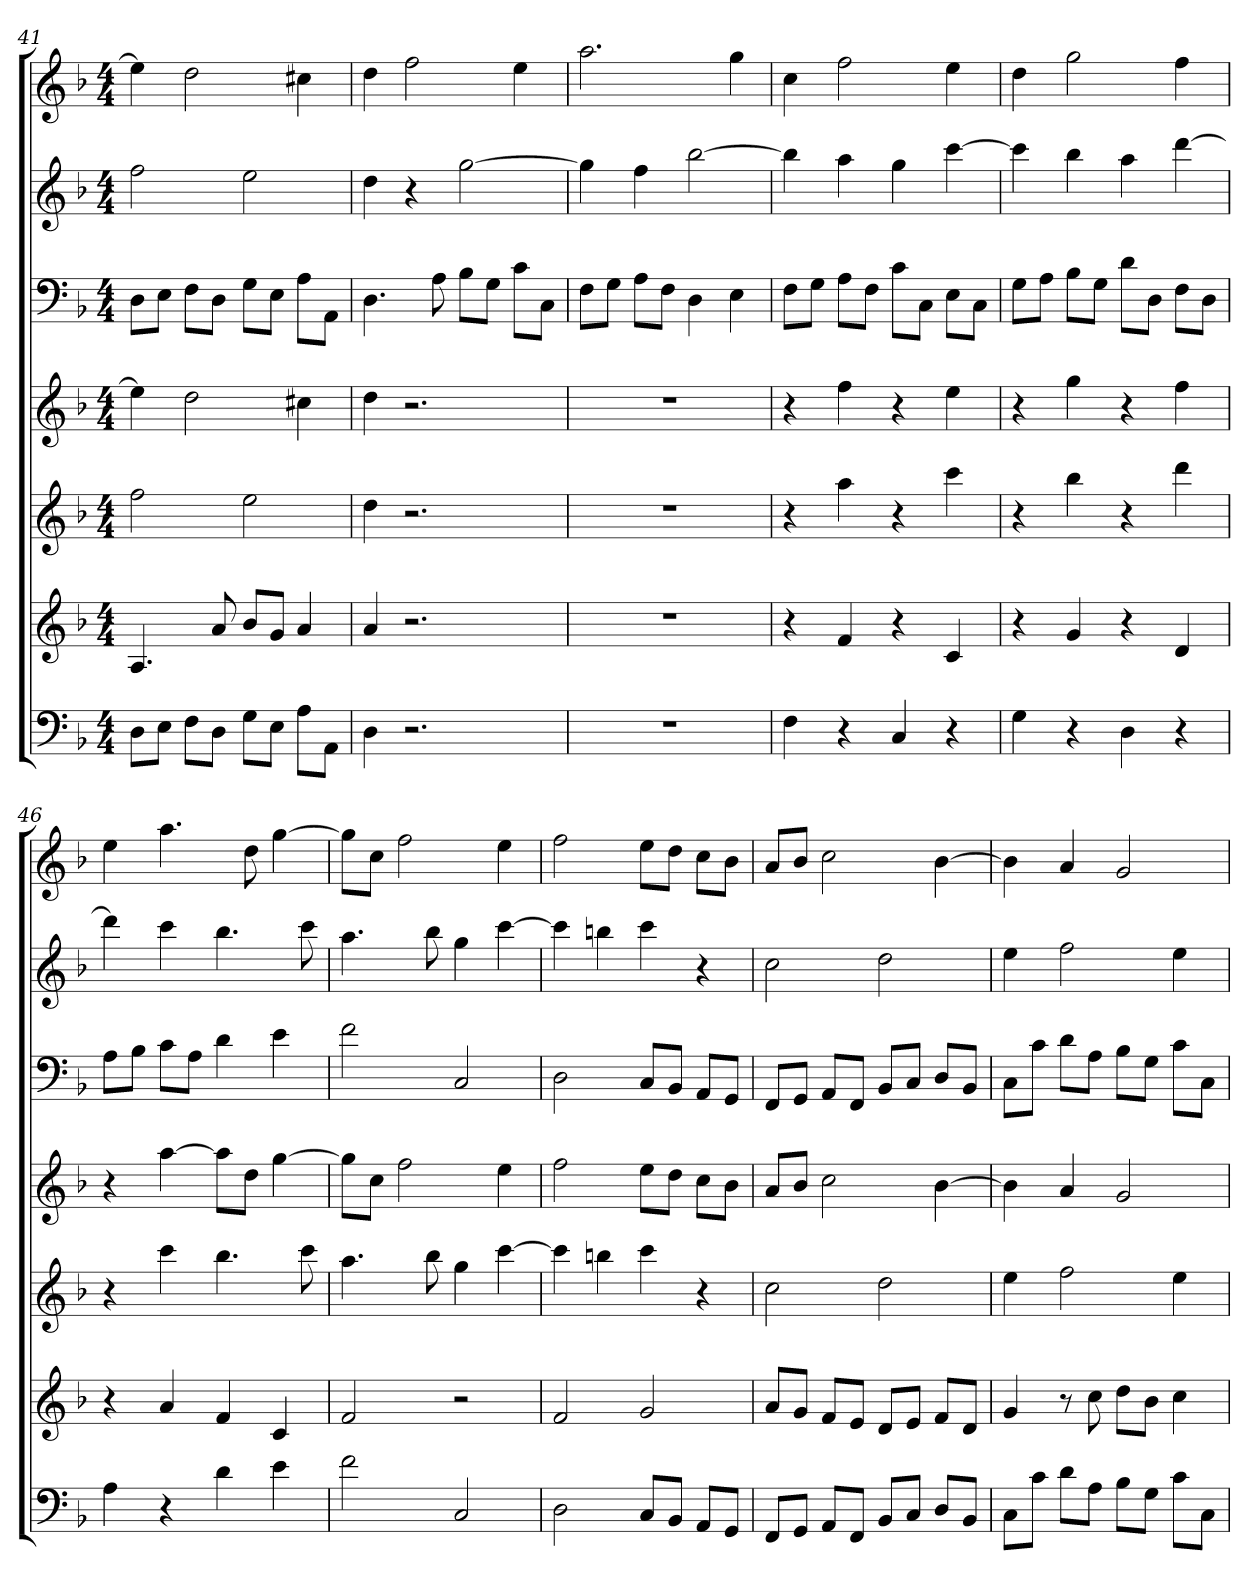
**kern	**kern	**kern	**kern	**kern	**kern	**kern
*part7	*part6	*part5	*part4	*part3	*part2	*part1
*staff7	*staff6	*staff5	*staff4	*staff3	*staff2	*staff1
*k[b-]	*k[b-]	*k[b-]	*k[b-]	*k[b-]	*k[b-]	*k[b-]
*F:	*F:	*F:	*F:	*F:	*F:	*F:
*M4/4	*M4/4	*M4/4	*M4/4	*M4/4	*M4/4	*M4/4
=41	=41	=41	=41	=41	=41	=41
8DL	4.A	2ff	4ee]	8DL	2ff	4ee]
8EJ	.	.	.	8EJ	.	.
8FL	.	.	2dd	8FL	.	2dd
8DJ	8a	.	.	8DJ	.	.
8GL	8b-L	2ee	.	8GL	2ee	.
8EJ	8gJ	.	.	8EJ	.	.
8AL	4a	.	4cc#X	8AL	.	4cc#X
8AAJ	.	.	.	8AAJ	.	.
=42	=42	=42	=42	=42	=42	=42
4D	4a	4dd	4dd	4.D	4dd	4dd
2.r	2.r	2.r	2.r	.	4r	2ff
.	.	.	.	8A	.	.
.	.	.	.	8B-L	[2gg	.
.	.	.	.	8GJ	.	.
.	.	.	.	8cL	.	4ee
.	.	.	.	8CJ	.	.
=43	=43	=43	=43	=43	=43	=43
1r	1r	1r	1r	8FL	4gg]	2.aa
.	.	.	.	8GJ	.	.
.	.	.	.	8AL	4ff	.
.	.	.	.	8FJ	.	.
.	.	.	.	4D	[2bb-	.
.	.	.	.	4E	.	4gg
=44	=44	=44	=44	=44	=44	=44
4F	4r	4r	4r	8FL	4bb-]	4cc
.	.	.	.	8GJ	.	.
4r	4f	4aa	4ff	8AL	4aa	2ff
.	.	.	.	8FJ	.	.
4C	4r	4r	4r	8cL	4gg	.
.	.	.	.	8CJ	.	.
4r	4c	4ccc	4ee	8EL	[4ccc	4ee
.	.	.	.	8CJ	.	.
=45	=45	=45	=45	=45	=45	=45
4G	4r	4r	4r	8GL	4ccc]	4dd
.	.	.	.	8AJ	.	.
4r	4g	4bb-	4gg	8B-L	4bb-	2gg
.	.	.	.	8GJ	.	.
4D	4r	4r	4r	8dL	4aa	.
.	.	.	.	8DJ	.	.
4r	4d	4ddd	4ff	8FL	[4ddd	4ff
.	.	.	.	8DJ	.	.
=46	=46	=46	=46	=46	=46	=46
4A	4r	4r	4r	8AL	4ddd]	4ee
.	.	.	.	8B-J	.	.
4r	4a	4ccc	[4aa	8cL	4ccc	4.aa
.	.	.	.	8AJ	.	.
4d	4f	4.bb-	8aaL]	4d	4.bb-	.
.	.	.	8ddJ	.	.	8dd
4e	4c	.	[4gg	4e	.	[4gg
.	.	8ccc	.	.	8ccc	.
=47	=47	=47	=47	=47	=47	=47
2f	2f	4.aa	8ggL]	2f	4.aa	8ggL]
.	.	.	8ccJ	.	.	8ccJ
.	.	.	2ff	.	.	2ff
.	.	8bb-	.	.	8bb-	.
2C	2r	4gg	.	2C	4gg	.
.	.	[4ccc	4ee	.	[4ccc	4ee
=48	=48	=48	=48	=48	=48	=48
2D	2f	4ccc]	2ff	2D	4ccc]	2ff
.	.	4bbn	.	.	4bbn	.
8CL	2g	4ccc	8eeL	8CL	4ccc	8eeL
8BB-J	.	.	8ddJ	8BB-J	.	8ddJ
8AAL	.	4r	8ccL	8AAL	4r	8ccL
8GGJ	.	.	8b-J	8GGJ	.	8b-J
=49	=49	=49	=49	=49	=49	=49
8FFL	8aL	2cc	8aL	8FFL	2cc	8aL
8GGJ	8gJ	.	8b-J	8GGJ	.	8b-J
8AAL	8fL	.	2cc	8AAL	.	2cc
8FFJ	8eJ	.	.	8FFJ	.	.
8BB-L	8dL	2dd	.	8BB-L	2dd	.
8CJ	8eJ	.	.	8CJ	.	.
8DL	8fL	.	[4b-	8DL	.	[4b-
8BB-J	8dJ	.	.	8BB-J	.	.
=50	=50	=50	=50	=50	=50	=50
8CL	4g	4ee	4b-]	8CL	4ee	4b-]
8cJ	.	.	.	8cJ	.	.
8dL	8r	2ff	4a	8dL	2ff	4a
8AJ	8cc	.	.	8AJ	.	.
8B-L	8ddL	.	2g	8B-L	.	2g
8GJ	8b-J	.	.	8GJ	.	.
8cL	4cc	4ee	.	8cL	4ee	.
8CJ	.	.	.	8CJ	.	.
=	=	=	=	=	=	=
*-	*-	*-	*-	*-	*-	*-
